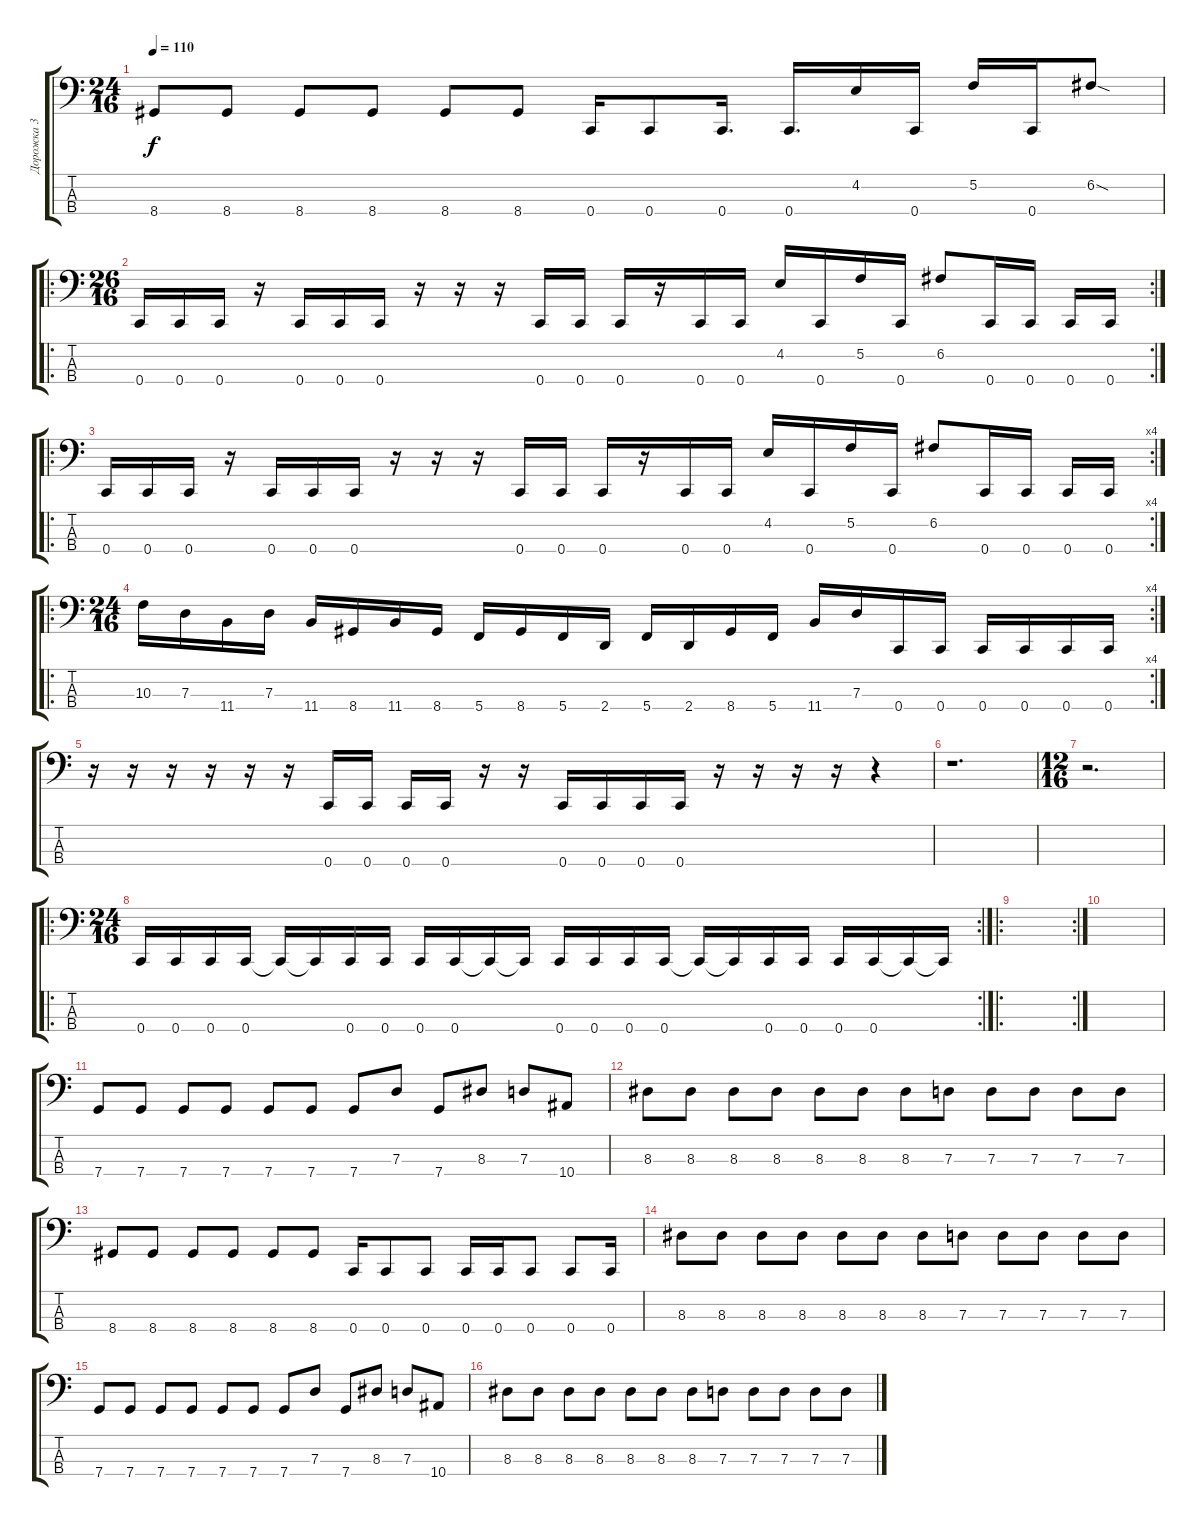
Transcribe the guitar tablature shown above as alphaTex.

\track ("Дорожка 3" "Дорожка 3") {instrument electricbassfinger}
\staff {score tabs}
\tuning (F2 C2 G1 C1) {hide}
\ts (24 16)
\tempo 110
\clef f4
\ks c
8.4.8{dy f} 8.4.8 8.4.8 8.4.8 8.4.8 8.4.8 0.4.16 0.4.8 0.4.16{d} 0.4.16{d} 4.2.16 0.4.16 5.2.16 0.4.16 6.2{sod}.8 |
\ro
\rc 2
\ts (26 16)
0.4.16 0.4.16 0.4.16 r.16 0.4.16 0.4.16 0.4.16 r.16 r.16 r.16 0.4.16 0.4.16 0.4.16 r.16 0.4.16 0.4.16 4.2.16 0.4.16 5.2.16 0.4.16 6.2.8 0.4.16 0.4.16 0.4.16 0.4.16 |
\ro
\rc 4
0.4.16 0.4.16 0.4.16 r.16 0.4.16 0.4.16 0.4.16 r.16 r.16 r.16 0.4.16 0.4.16 0.4.16 r.16 0.4.16 0.4.16 4.2.16 0.4.16 5.2.16 0.4.16 6.2.8 0.4.16 0.4.16 0.4.16 0.4.16 |
\ro
\rc 4
\ts (24 16)
10.3.16 7.3.16 11.4.16 7.3.16 11.4.16 8.4.16 11.4.16 8.4.16 5.4.16 8.4.16 5.4.16 2.4.16 5.4.16 2.4.16 8.4.16 5.4.16 11.4.16 7.3.16 0.4.16 0.4.16 0.4.16 0.4.16 0.4.16 0.4.16 |
r.16 r.16 r.16 r.16 r.16 r.16 0.4.16 0.4.16 0.4.16 0.4.16 r.16 r.16 0.4.16 0.4.16 0.4.16 0.4.16 r.16 r.16 r.16 r.16 r.4 |
r.1{d} |
\ts (12 16)
r.2{d} |
\ro
\rc 2
\ts (24 16)
0.4.16 0.4.16 0.4.16 0.4.16 0.4{t}.16 0.4{t}.16 0.4.16 0.4.16 0.4.16 0.4.16 0.4{t}.16 0.4{t}.16 0.4.16 0.4.16 0.4.16 0.4.16 0.4{t}.16 0.4{t}.16 0.4.16 0.4.16 0.4.16 0.4.16 0.4{t}.16 0.4{t}.16 |
\ro
\rc 2
|
|
7.4.8 7.4.8 7.4.8 7.4.8 7.4.8 7.4.8 7.4.8 7.3.8 7.4.8 8.3.8 7.3.8 10.4.8 |
8.3.8 8.3.8 8.3.8 8.3.8 8.3.8 8.3.8 8.3.8 7.3.8 7.3.8 7.3.8 7.3.8 7.3.8 |
8.4.8 8.4.8 8.4.8 8.4.8 8.4.8 8.4.8 0.4.16 0.4.8 0.4.8 0.4.16 0.4.16 0.4.8 0.4.8 0.4.16 |
8.3.8 8.3.8 8.3.8 8.3.8 8.3.8 8.3.8 8.3.8 7.3.8 7.3.8 7.3.8 7.3.8 7.3.8 |
7.4.8 7.4.8 7.4.8 7.4.8 7.4.8 7.4.8 7.4.8 7.3.8 7.4.8 8.3.8 7.3.8 10.4.8 |
8.3.8 8.3.8 8.3.8 8.3.8 8.3.8 8.3.8 8.3.8 7.3.8 7.3.8 7.3.8 7.3.8 7.3.8
